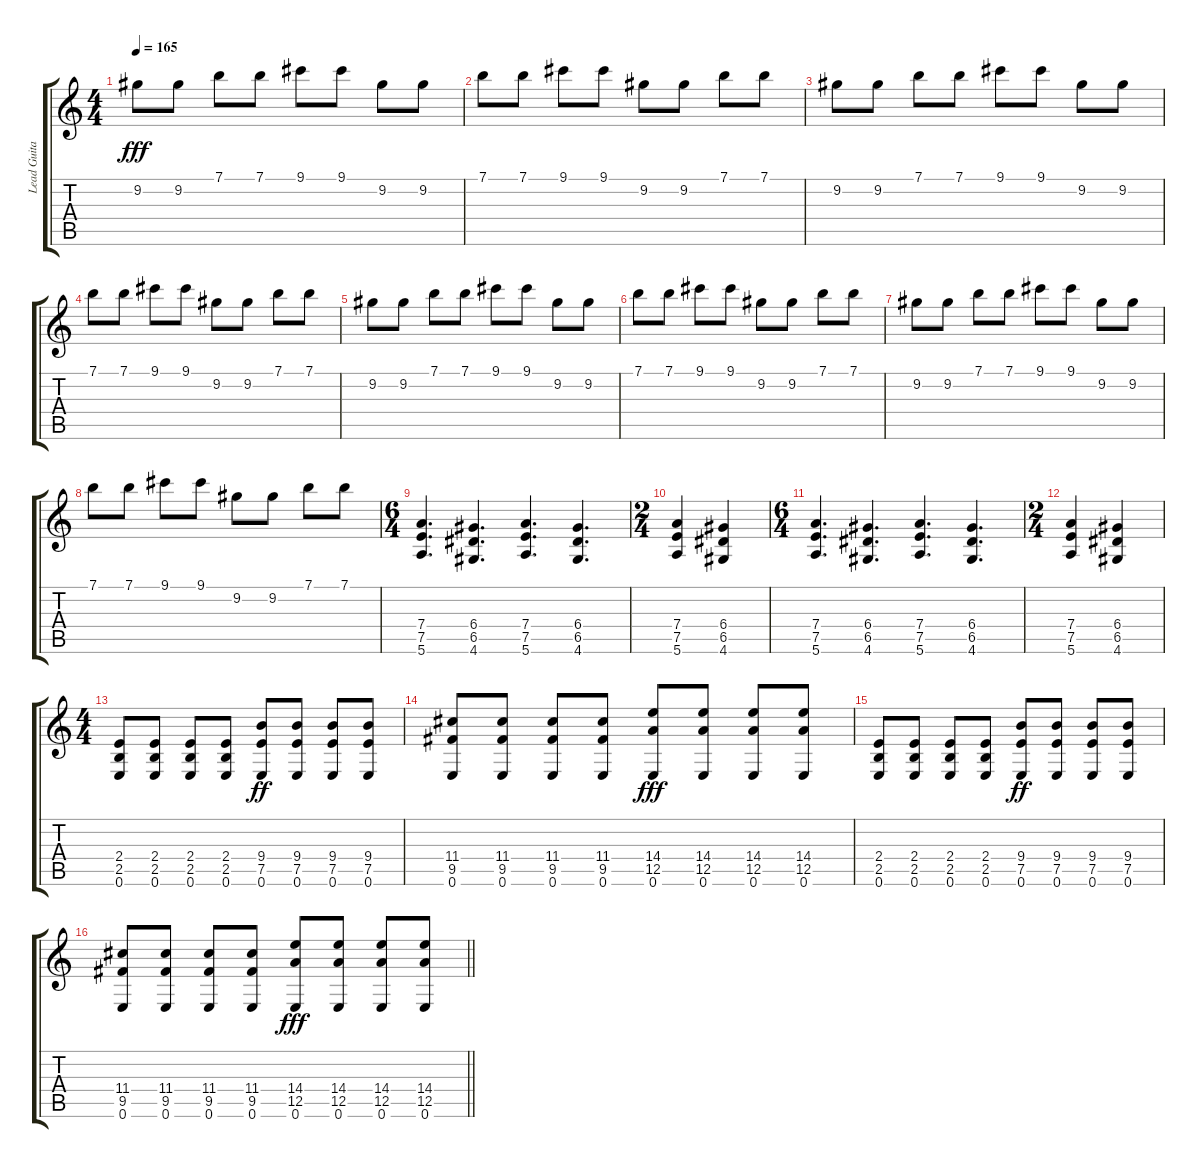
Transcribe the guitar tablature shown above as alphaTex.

\track ("Lead Guitar" "Lead Guita") {instrument overdrivenguitar}
\staff {score tabs}
\tuning (E4 B3 G3 D3 A2 E2) {hide}
\ts (4 4)
\tempo 165
\clef g2
\ks c
9.2.8{dy fff} 9.2.8 7.1.8 7.1.8 9.1.8 9.1.8 9.2.8 9.2.8 |
7.1.8 7.1.8 9.1.8 9.1.8 9.2.8 9.2.8 7.1.8 7.1.8 |
9.2.8 9.2.8 7.1.8 7.1.8 9.1.8 9.1.8 9.2.8 9.2.8 |
7.1.8 7.1.8 9.1.8 9.1.8 9.2.8 9.2.8 7.1.8 7.1.8 |
9.2.8 9.2.8 7.1.8 7.1.8 9.1.8 9.1.8 9.2.8 9.2.8 |
7.1.8 7.1.8 9.1.8 9.1.8 9.2.8 9.2.8 7.1.8 7.1.8 |
9.2.8 9.2.8 7.1.8 7.1.8 9.1.8 9.1.8 9.2.8 9.2.8 |
7.1.8 7.1.8 9.1.8 9.1.8 9.2.8 9.2.8 7.1.8 7.1.8 |
\ts (6 4)
(7.4 7.5 5.6).4{d} (6.4 6.5 4.6).4{d} (7.4 7.5 5.6).4{d} (6.4 6.5 4.6).4{d} |
\ts (2 4)
(7.4 7.5 5.6).4 (6.4 6.5 4.6).4 |
\ts (6 4)
(7.4 7.5 5.6).4{d} (6.4 6.5 4.6).4{d} (7.4 7.5 5.6).4{d} (6.4 6.5 4.6).4{d} |
\ts (2 4)
(7.4 7.5 5.6).4 (6.4 6.5 4.6).4 |
\ts (4 4)
(2.4 2.5 0.6).8 (2.4 2.5 0.6).8 (2.4 2.5 0.6).8 (2.4 2.5 0.6).8 (9.4 7.5 0.6).8{dy ff} (9.4 7.5 0.6).8 (9.4 7.5 0.6).8 (9.4 7.5 0.6).8 |
(11.4 9.5 0.6).8 (11.4 9.5 0.6).8 (11.4 9.5 0.6).8 (11.4 9.5 0.6).8 (14.4 12.5 0.6).8{dy fff} (14.4 12.5 0.6).8 (14.4 12.5 0.6).8 (14.4 12.5 0.6).8 |
(2.4 2.5 0.6).8 (2.4 2.5 0.6).8 (2.4 2.5 0.6).8 (2.4 2.5 0.6).8 (9.4 7.5 0.6).8{dy ff} (9.4 7.5 0.6).8 (9.4 7.5 0.6).8 (9.4 7.5 0.6).8 |
\barLineRight lightlight
(11.4 9.5 0.6).8 (11.4 9.5 0.6).8 (11.4 9.5 0.6).8 (11.4 9.5 0.6).8 (14.4 12.5 0.6).8{dy fff} (14.4 12.5 0.6).8 (14.4 12.5 0.6).8 (14.4 12.5 0.6).8
